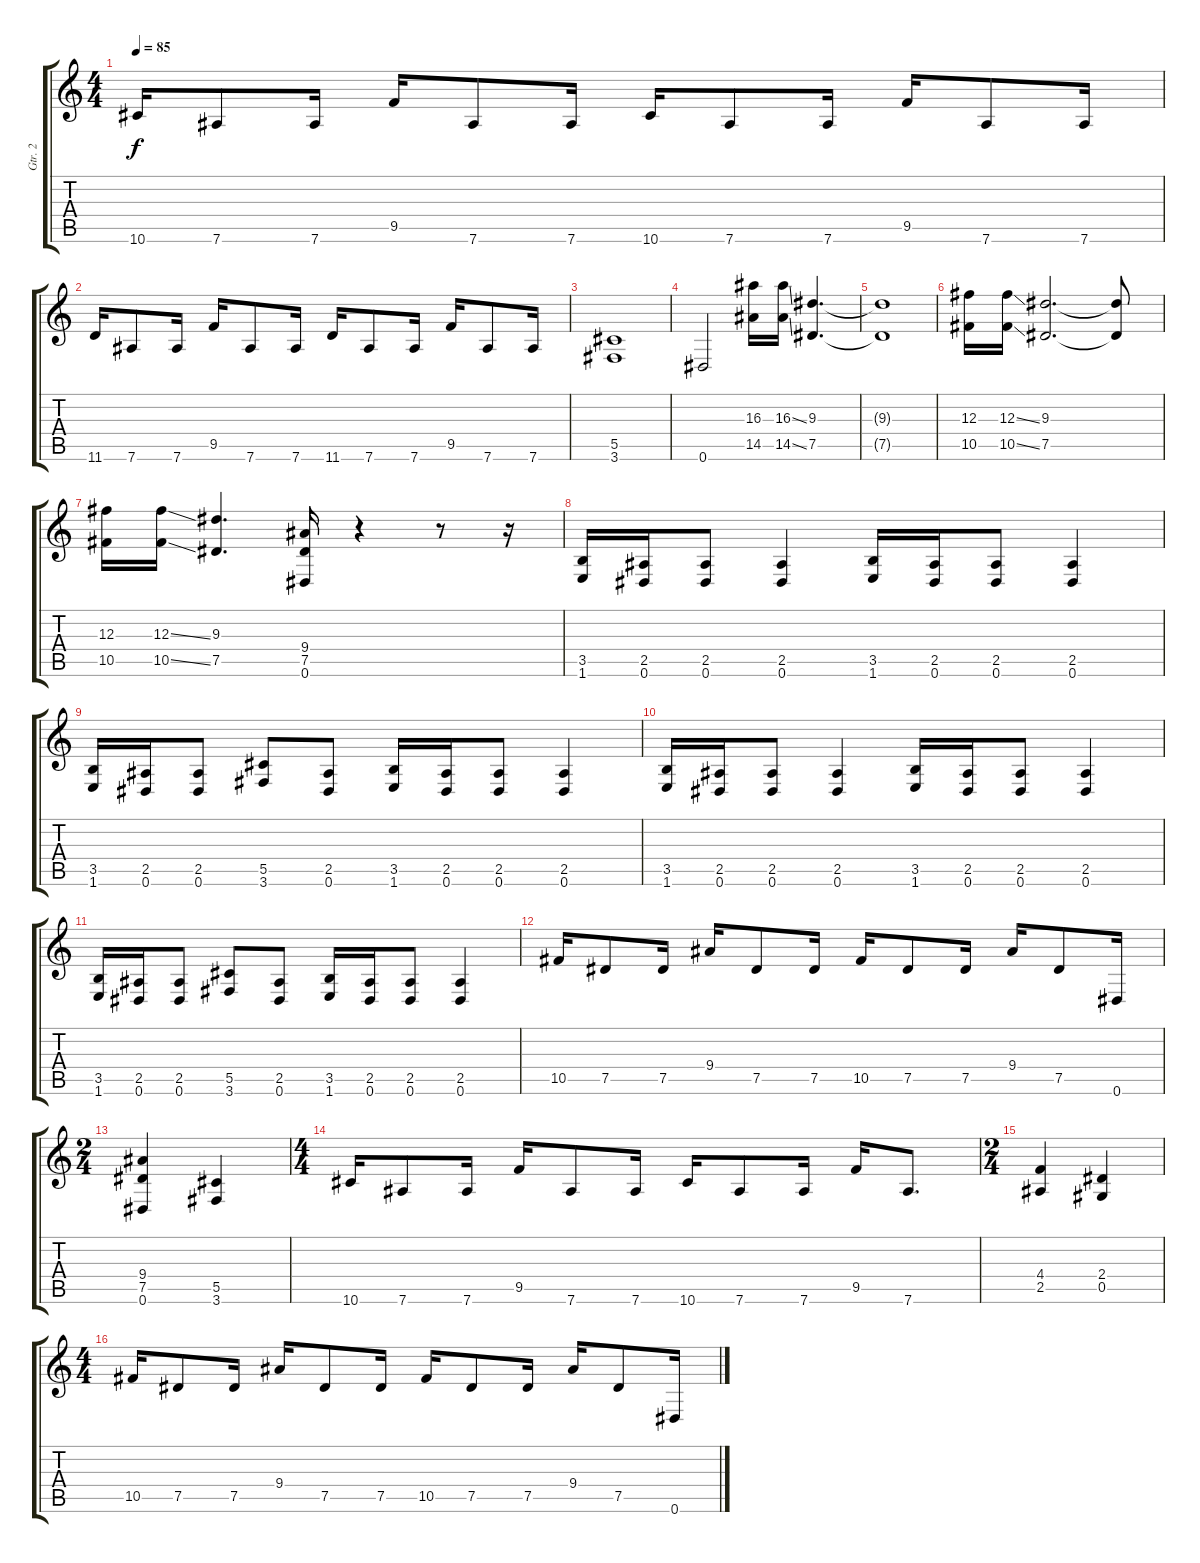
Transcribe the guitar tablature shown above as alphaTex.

\track ("Gtr. 2" "Gtr. 2") {instrument distortionguitar}
\staff {score tabs}
\tuning (Eb4 Bb3 Gb3 Db3 Ab2 Eb2) {hide}
\ts (4 4)
\tempo 85
\clef g2
\ks c
10.6.16{dy f} 7.6.8 7.6.16 9.5.16 7.6.8 7.6.16 10.6.16 7.6.8 7.6.16 9.5.16 7.6.8 7.6.16 |
11.6.16 7.6.8 7.6.16 9.5.16 7.6.8 7.6.16 11.6.16 7.6.8 7.6.16 9.5.16 7.6.8 7.6.16 |
(5.5 3.6).1 |
0.6.2 (16.3 14.5).16 (16.3{ss} 14.5{ss}).16 (9.3 7.5).4{d} |
(9.3{t} 7.5{t}).1 |
(12.3 10.5).16 (12.3{ss} 10.5{ss}).16 (9.3 7.5).2{d} (9.3{t} 7.5{t}).8 |
(12.3 10.5).16 (12.3{ss} 10.5{ss}).16 (9.3 7.5).4{d} (9.4 7.5 0.6).16 r.4 r.8 r.16 |
(3.5 1.6).16 (2.5 0.6).16 (2.5 0.6).8 (2.5 0.6).4 (3.5 1.6).16 (2.5 0.6).16 (2.5 0.6).8 (2.5 0.6).4 |
(3.5 1.6).16 (2.5 0.6).16 (2.5 0.6).8 (5.5 3.6).8 (2.5 0.6).8 (3.5 1.6).16 (2.5 0.6).16 (2.5 0.6).8 (2.5 0.6).4 |
(3.5 1.6).16 (2.5 0.6).16 (2.5 0.6).8 (2.5 0.6).4 (3.5 1.6).16 (2.5 0.6).16 (2.5 0.6).8 (2.5 0.6).4 |
(3.5 1.6).16 (2.5 0.6).16 (2.5 0.6).8 (5.5 3.6).8 (2.5 0.6).8 (3.5 1.6).16 (2.5 0.6).16 (2.5 0.6).8 (2.5 0.6).4 |
10.5.16 7.5.8 7.5.16 9.4.16 7.5.8 7.5.16 10.5.16 7.5.8 7.5.16 9.4.16 7.5.8 0.6.16 |
\ts (2 4)
(9.4 7.5 0.6).4 (5.5 3.6).4 |
\ts (4 4)
10.6.16 7.6.8 7.6.16 9.5.16 7.6.8 7.6.16 10.6.16 7.6.8 7.6.16 9.5.16 7.6.8{d} |
\ts (2 4)
(4.4 2.5).4 (2.4 0.5).4 |
\ts (4 4)
10.5.16 7.5.8 7.5.16 9.4.16 7.5.8 7.5.16 10.5.16 7.5.8 7.5.16 9.4.16 7.5.8 0.6.16
